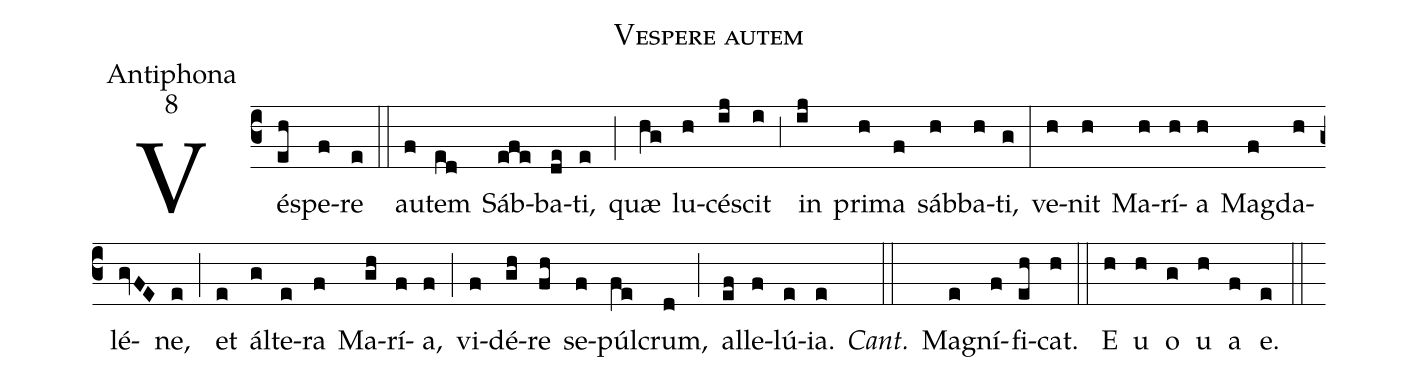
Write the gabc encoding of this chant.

name:Vespere autem;
office-part:Antiphona;
mode:8;
%%
(c3) Vé(eh)spe(f)re(e) (::)
au(f)tem(ed) Sáb(efe)ba(de)ti,(e) (;) quæ(hg) lu(h)cé(ij)scit(i) (,3) in(ij) pri(h)ma(f) sáb(h)ba(h)ti,(g) (:)
ve(h)nit(h) Ma(h)rí(h)a(h) Mag(f)da(h)lé(gvFE)ne,(e) (;) et(e) ál(g)te(e)ra(f) Ma(gh)rí(f)a,(f) (;) vi(f)dé(gh)re(fh) se(f)púl(fe)crum,(d) (;) al(ef)le(f)lú(e)ia.(e) <i>Cant.</i>(::) Ma(e)gní(f)fi(eh)cat.(h) (::)
E(h) u(h) o(g) u(h) a(f) e.(e) (::)
